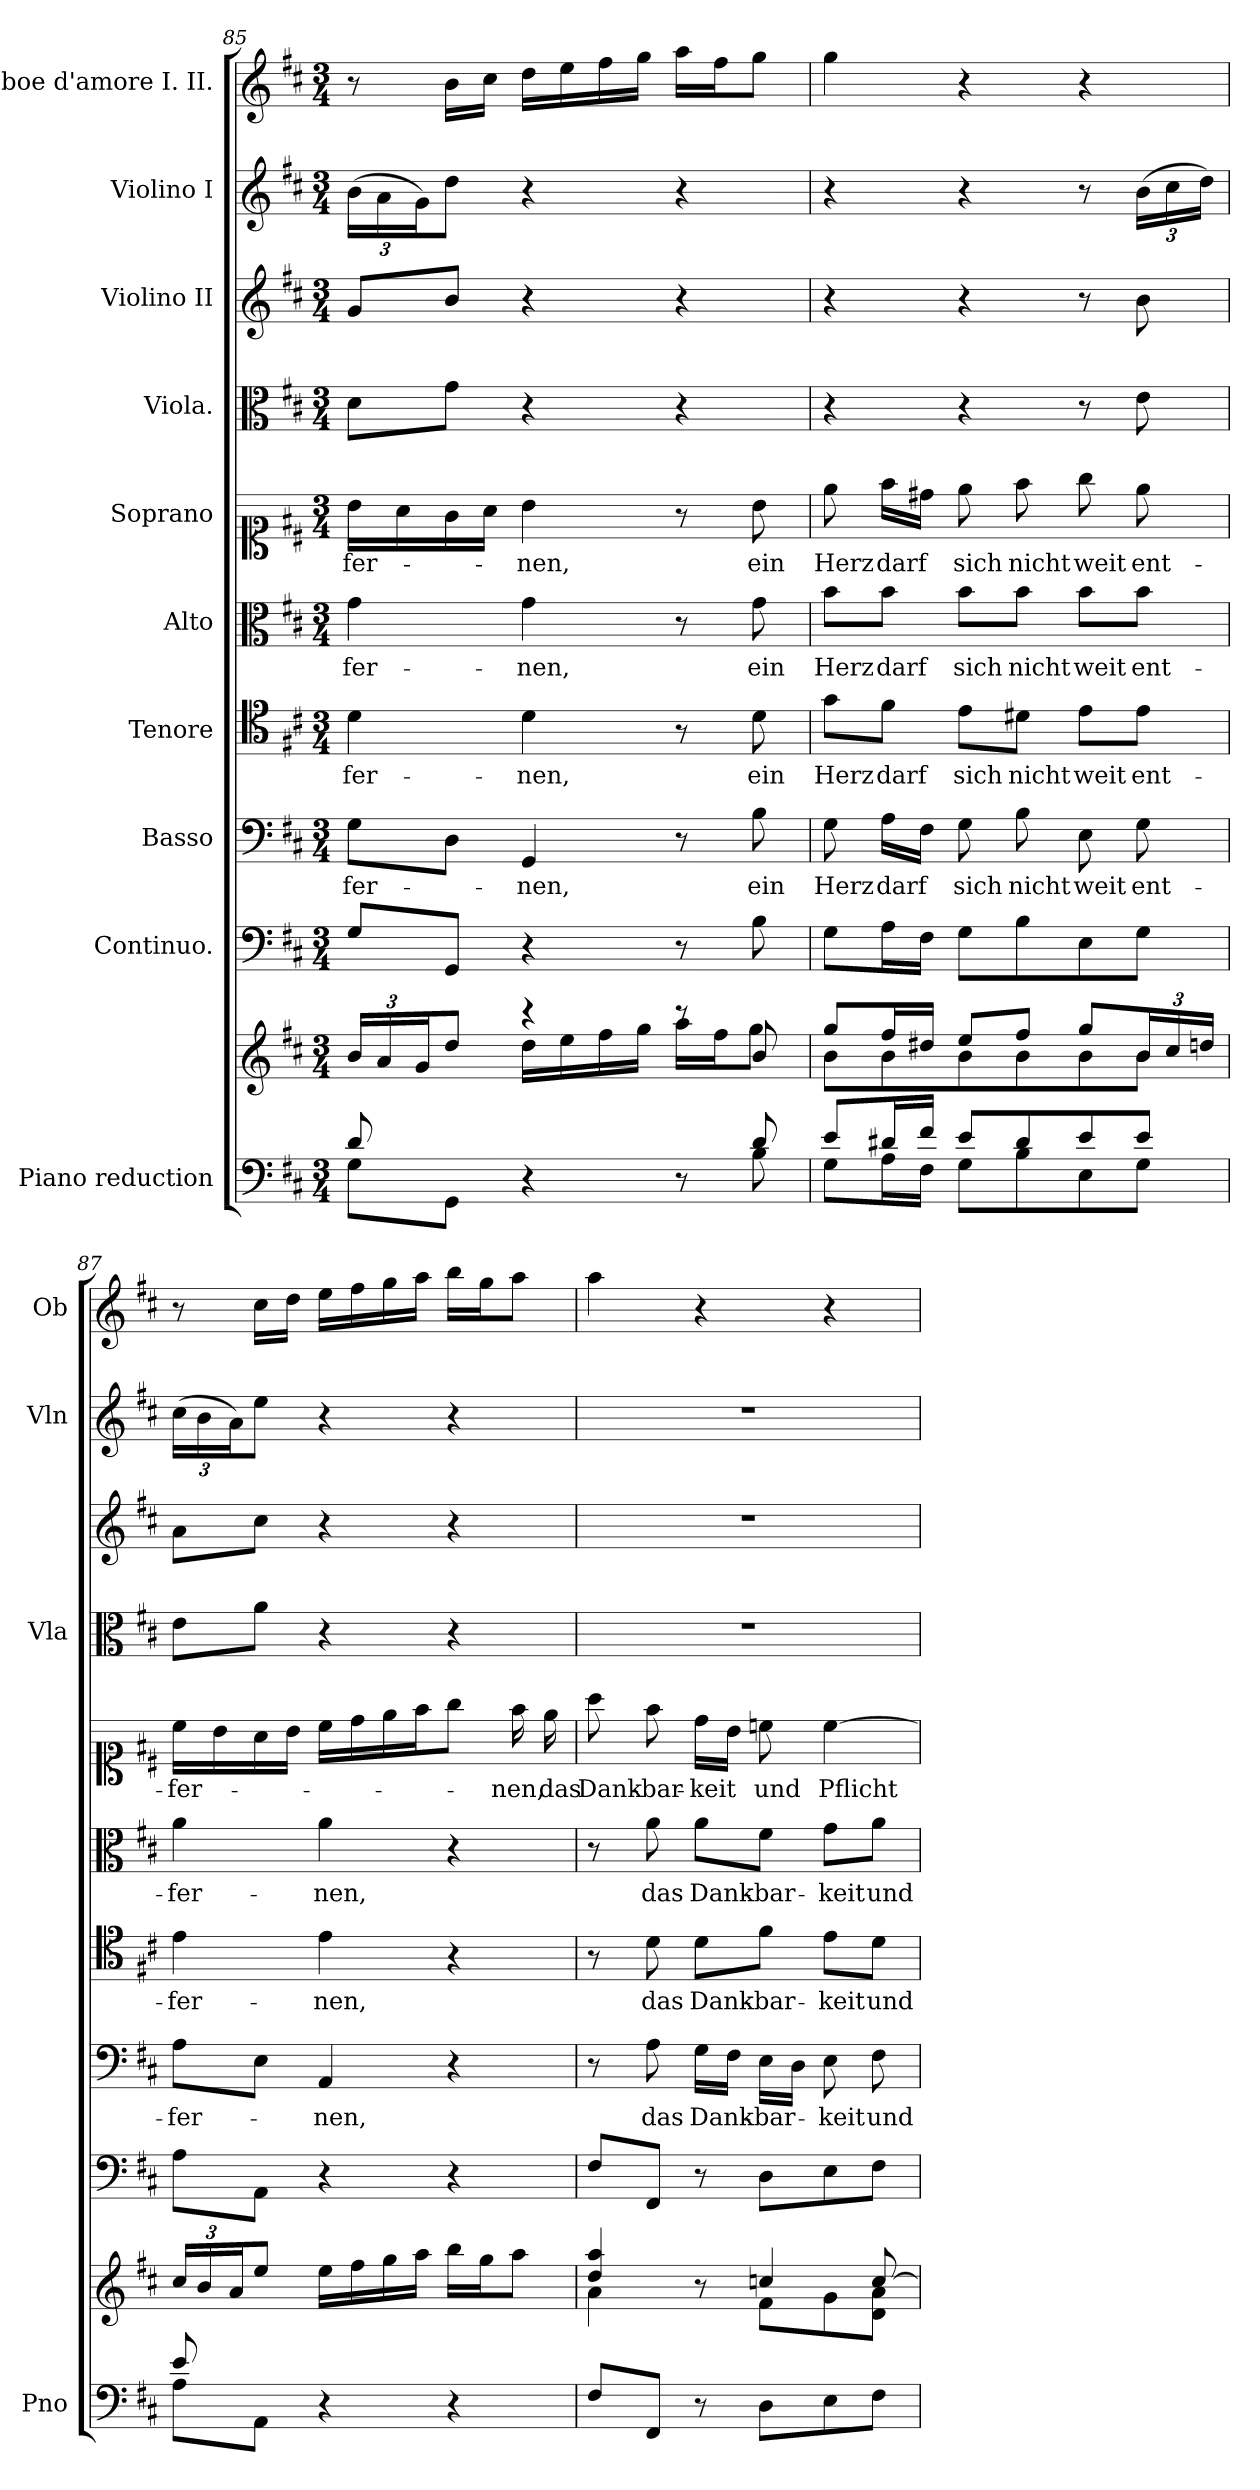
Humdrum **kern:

**kern	**kern	**kern	**kern	**text	**kern	**text	**kern	**text	**kern	**text	**kern	**kern	**kern	**kern
*part10	*part10	*part9	*part8	*part8	*part7	*part7	*part6	*part6	*part5	*part5	*part4	*part3	*part2	*part1
*staff11	*staff10	*staff9	*staff8	*staff8	*staff7	*staff7	*staff6	*staff6	*staff5	*staff5	*staff4	*staff3	*staff2	*staff1
*I"Piano reduction	*	*I"Continuo.	*I"Basso	*	*I"Tenore	*	*I"Alto	*	*I"Soprano	*	*I"Viola.	*I"Violino II	*I"Violino I	*I"Oboe d'amore I. II.
*I'Pno	*	*	*	*	*	*	*	*	*	*	*I'Vla	*	*I'Vln	*I'Ob
*clefF4	*clefG2	*clefF4	*clefF4	*	*clefC4	*	*clefC3	*	*clefC1	*	*clefC3	*clefG2	*clefG2	*clefG2
*k[f#c#]	*k[f#c#]	*k[f#c#]	*k[f#c#]	*	*k[f#c#]	*	*k[f#c#]	*	*k[f#c#]	*	*k[f#c#]	*k[f#c#]	*k[f#c#]	*k[f#c#]
*M3/4	*M3/4	*M3/4	*M3/4	*	*M3/4	*	*M3/4	*	*M3/4	*	*M3/4	*M3/4	*M3/4	*M3/4
=85	=85	=85	=85	=85	=85	=85	=85	=85	=85	=85	=85	=85	=85	=85
*^	*	*	*	*	*	*	*	*	*	*	*	*	*	*
*	*^	*	*	*	*	*	*	*	*	*	*	*	*	*	*
*	*	*	*Xbrackettup	*	*	*	*	*	*	*	*	*	*	*	*	*
*	*	*	*^	*	*	*	*	*	*	*	*	*	*	*	*	*
!	!	!	!	!	!	!	!LO:LY:b	!	!LO:LY:b	!	!LO:LY:b	!	!LO:LY:b	!	!	!	!
*	*	*	*	*	*	*	*	*	*	*	*	*	*	*	*	*Xbrackettup	*
8d/L	4ryy	8G\L	24b/LL	8ryy	8G/L	8G\L	fer-	4d\	fer-	4g\	fer-	16b\LL	-fer-	8d\L	8g/L	(>24b\LL	8r
.	.	.	24a/	.	.	.	.	.	.	.	.	.	.	.	.	24a\	.
.	.	.	.	.	.	.	.	.	.	.	.	16a\	.	.	.	.	.
.	.	.	24g/J	.	.	.	.	.	.	.	.	.	.	.	.	24g\J)	.
2ryy	.	8GG\J	8dd/J	16b\L	8GG/J	8D\J	.	.	.	.	.	16g\	.	8g\J	8b/J	8dd\J	16b\LL
.	.	.	.	16cc#X\JJ	.	.	.	.	.	.	.	16a\JJ	.	.	.	.	16cc#\JJ
!	!	!	!	!	!	!	!LO:LY:b	!	!LO:LY:b	!	!LO:LY:b	!	!LO:LY:b	!	!	!	!
.	4r	4ryy	4rccc	16dd\LL	4r	4GG/	-nen,	4d\	-nen,	4g\	-nen,	4b\	nen,	4r	4r	4r	16dd\LL
.	.	.	.	16ee\	.	.	.	.	.	.	.	.	.	.	.	.	16ee\
.	.	.	.	16ff#\	.	.	.	.	.	.	.	.	.	.	.	.	16ff#\
.	.	.	.	16gg\JJ	.	.	.	.	.	.	.	.	.	.	.	.	16gg\JJ
.	8r	8ryy	8rccc	16aa\LL	8r	8r	.	8r	.	8r	.	8r	.	4r	4r	4r	16aa\LL
.	.	.	.	16ff#\J	.	.	.	.	.	.	.	.	.	.	.	.	16ff#\J
!	!	!	!	!	!	!	!LO:LY:b	!	!LO:LY:b	!	!LO:LY:b	!	!LO:LY:b	!	!	!	!
8ryy	8d/	8B\	8b/	8gg\J	8B\	8B\	ein	8d\	ein	8g\	ein	8b\	ein	.	.	.	8gg\J
=86	=86	=86	=86	=86	=86	=86	=86	=86	=86	=86	=86	=86	=86	=86	=86	=86	=86
!	!	!	!	!	!	!	!LO:LY:b	!	!LO:LY:b	!	!LO:LY:b	!	!LO:LY:b	!	!	!	!
*	*v	*v	*	*	*	*	*	*	*	*	*	*	*	*	*	*	*
8e/L	8G\L	8gg/L	8b\L	8G\L	8G\	Herz	8g\L	Herz	8b\L	Herz	8ee\	Herz	4r	4r	4r	4gg\
!	!	!	!	!	!	!LO:LY:b	!	!LO:LY:b	!	!LO:LY:b	!	!LO:LY:b	!	!	!	!
16d#X/L	16A\L	16ff#/L	8b\	16A\L	16A\LL	darf	8f#\J	darf	8b\J	darf	16ff#\LL	darf	.	.	.	.
16f#/JJ	16F#\JJ	16dd#X/JJ	.	16F#\JJ	16F#\JJ	.	.	.	.	.	16dd#X\JJ	.	.	.	.	.
!	!	!	!	!	!	!LO:LY:b	!	!LO:LY:b	!	!LO:LY:b	!	!LO:LY:b	!	!	!	!
8e/L	8G\L	8ee/L	8b\	8G\L	8G\	sich	8e\L	sich	8b\L	sich	8ee\	sich	4r	4r	4r	4r
!	!	!	!	!	!	!LO:LY:b	!	!LO:LY:b	!	!LO:LY:b	!	!LO:LY:b	!	!	!	!
8d#/	8B\	8ff#/J	8b\	8B\	8B\	nicht	8d#X\J	nicht	8b\J	nicht	8ff#\	nicht	.	.	.	.
!	!	!	!	!	!	!LO:LY:b	!	!LO:LY:b	!	!LO:LY:b	!	!LO:LY:b	!	!	!	!
8e/	8E\	8gg/L	8b\	8E\	8E\	weit	8e\L	weit	8b\L	weit	8gg\	weit	8r	8r	8r	4r
!	!	!	!	!	!	!LO:LY:b	!	!LO:LY:b	!	!LO:LY:b	!	!LO:LY:b	!	!	!	!
8e/J	8G\J	24b/L	8b\J	8G\J	8G\	ent-	8e\J	ent-	8b\J	ent-	8ee\	ent-	8e\	8b\	(>24b\LL	.
.	.	24cc#/	.	.	.	.	.	.	.	.	.	.	.	.	24cc#\	.
.	.	24ddn/JJ	.	.	.	.	.	.	.	.	.	.	.	.	24dd\JJ)	.
=87	=87	=87	=87	=87	=87	=87	=87	=87	=87	=87	=87	=87	=87	=87	=87	=87
!	!	!	!	!	!	!LO:LY:b	!	!LO:LY:b	!	!LO:LY:b	!	!LO:LY:b	!	!	!	!
8e/L	8A\L	24cc#/LL	8ryy	8A\L	8A\L	fer-	4e\	fer-	4a\	fer-	16cc#\LL	-fer-	8e\L	8a\L	(>24cc#\LL	8r
.	.	24b/	.	.	.	.	.	.	.	.	.	.	.	.	24b\	.
.	.	.	.	.	.	.	.	.	.	.	16b\	.	.	.	.	.
.	.	24a/J	.	.	.	.	.	.	.	.	.	.	.	.	24a\J)	.
2ryy	8AA\J	8ee/J	16cc#\L	8AA\J	8E\J	.	.	.	.	.	16a\	.	8a\J	8cc#\J	8ee\J	16cc#\LL
.	.	.	16dd\JJ	.	.	.	.	.	.	.	16b\JJ	.	.	.	.	16dd\JJ
!	!	!	!	!	!	!LO:LY:b	!	!LO:LY:b	!	!LO:LY:b	!	!	!	!	!	!
.	4r	2ryy	16ee\LL	4r	4AA/	-nen,	4e\	-nen,	4a\	-nen,	16cc#\LL	.	4r	4r	4r	16ee\LL
.	.	.	16ff#\	.	.	.	.	.	.	.	16dd\	.	.	.	.	16ff#\
.	.	.	16gg\	.	.	.	.	.	.	.	16ee\	.	.	.	.	16gg\
.	.	.	16aa\JJ	.	.	.	.	.	.	.	16ff#\J	.	.	.	.	16aa\JJ
.	4r	.	16bb\LL	4r	4r	.	4r	.	4r	.	8gg\J	.	4r	4r	4r	16bb\LL
.	.	.	16gg\J	.	.	.	.	.	.	.	.	.	.	.	.	16gg\J
!	!	!	!	!	!	!	!	!	!	!	!	!LO:LY:b	!	!	!	!
8ryy	.	.	8aa\J	.	.	.	.	.	.	.	16ff#\	nen,	.	.	.	8aa\J
!	!	!	!	!	!	!	!	!	!	!	!	!LO:LY:b	!	!	!	!
.	.	.	.	.	.	.	.	.	.	.	16ee\	das	.	.	.	.
*v	*v	*	*	*	*	*	*	*	*	*	*	*	*	*	*	*
!!LO:PB:g=z
=88	=88	=88	=88	=88	=88	=88	=88	=88	=88	=88	=88	=88	=88	=88	=88
!	!	!	!	!	!	!	!	!	!	!	!LO:LY:b	!	!	!	!
8F#/L	4dd/ 4aa/	4a\	8F#/L	8r	.	8r	.	8r	.	8aa\	Dank-	2.r	2.r	2.r	4aa\
!	!	!	!	!	!LO:LY:b	!	!LO:LY:b	!	!LO:LY:b	!	!LO:LY:b	!	!	!	!
8FF#/J	.	.	8FF#/J	8A\	das	8d\	das	8a\	das	8ff#\	-bar-	.	.	.	.
!	!	!	!	!	!LO:LY:b	!	!LO:LY:b	!	!LO:LY:b	!	!LO:LY:b	!	!	!	!
8r	8r	8ryy	8r	16G\LL	Dank-	8d\L	Dank-	8a\L	Dank-	16dd\LL	-keit	.	.	.	4r
.	.	.	.	16F#\JJ	.	.	.	.	.	16b\JJ	.	.	.	.	.
!	!	!	!	!	!LO:LY:b	!	!LO:LY:b	!	!LO:LY:b	!	!LO:LY:b	!	!	!	!
8D\L	4ccn/	8f#\L	8D\L	16E\LL	-bar-	8f#\J	-bar-	8f#\J	-bar-	8ccn\	und	.	.	.	.
.	.	.	.	16D\JJ	.	.	.	.	.	.	.	.	.	.	.
!	!	!	!	!	!LO:LY:b	!	!LO:LY:b	!	!LO:LY:b	!	!LO:LY:b	!	!	!	!
8E\	.	8g\	8E\	8E\	-keit	8e\L	-keit	8g\L	-keit	[4cc\	Pflicht	.	.	.	4r
!	!	!	!	!	!LO:LY:b	!	!LO:LY:b	!	!LO:LY:b	!	!	!	!	!	!
8F#\J	[8cc/	8d\ 8a\J	8F#\J	8F#\	und	8d\J	und	8a\J	und	.	.	.	.	.	.
*	*v	*v	*	*	*	*	*	*	*	*	*	*	*	*	*
=	=	=	=	=	=	=	=	=	=	=	=	=	=	=
*-	*-	*-	*-	*-	*-	*-	*-	*-	*-	*-	*-	*-	*-	*-
